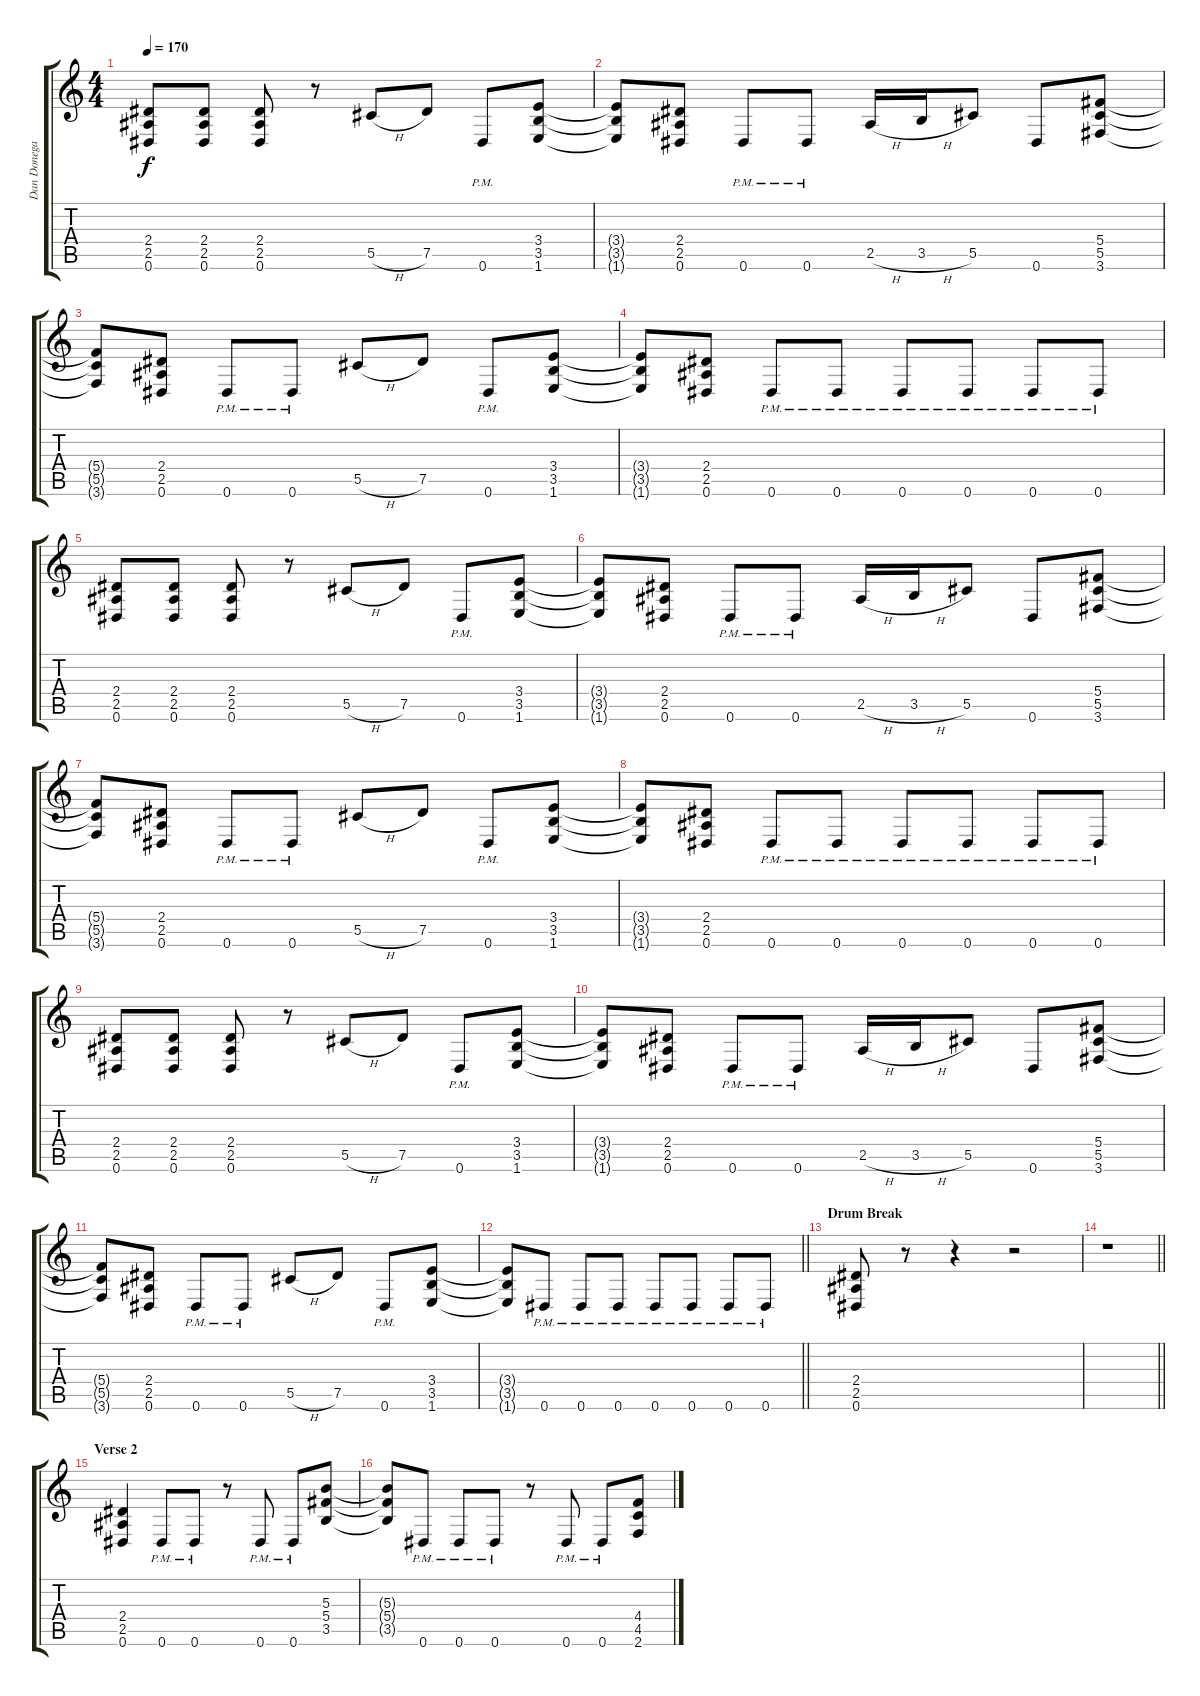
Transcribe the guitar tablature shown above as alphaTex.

\track ("Dan Donegan" "Dan Donega") {instrument overdrivenguitar}
\staff {score tabs}
\tuning (Eb4 Bb3 Gb3 Db3 Ab2 Eb2) {hide}
\ts (4 4)
\tempo 170
\clef g2
\ks c
(2.4 2.5 0.6).8{dy f} (2.4 2.5 0.6).8 (2.4 2.5 0.6).8 r.8 5.5{h}.8 7.5.8 0.6{pm}.8 (3.4 3.5 1.6).8 |
(3.4{t} 3.5{t} 1.6{t}).8 (2.4 2.5 0.6).8 0.6{pm}.8 0.6{pm}.8 2.5{h}.16 3.5{h}.16 5.5.8 0.6.8 (5.4 5.5 3.6).8 |
(5.4{t} 5.5{t} 3.6{t}).8 (2.4 2.5 0.6).8 0.6{pm}.8 0.6{pm}.8 5.5{h}.8 7.5.8 0.6{pm}.8 (3.4 3.5 1.6).8 |
(3.4{t} 3.5{t} 1.6{t}).8 (2.4 2.5 0.6).8 0.6{pm}.8 0.6{pm}.8 0.6{pm}.8 0.6{pm}.8 0.6{pm}.8 0.6{pm}.8 |
(2.4 2.5 0.6).8 (2.4 2.5 0.6).8 (2.4 2.5 0.6).8 r.8 5.5{h}.8 7.5.8 0.6{pm}.8 (3.4 3.5 1.6).8 |
(3.4{t} 3.5{t} 1.6{t}).8 (2.4 2.5 0.6).8 0.6{pm}.8 0.6{pm}.8 2.5{h}.16 3.5{h}.16 5.5.8 0.6.8 (5.4 5.5 3.6).8 |
(5.4{t} 5.5{t} 3.6{t}).8 (2.4 2.5 0.6).8 0.6{pm}.8 0.6{pm}.8 5.5{h}.8 7.5.8 0.6{pm}.8 (3.4 3.5 1.6).8 |
(3.4{t} 3.5{t} 1.6{t}).8 (2.4 2.5 0.6).8 0.6{pm}.8 0.6{pm}.8 0.6{pm}.8 0.6{pm}.8 0.6{pm}.8 0.6{pm}.8 |
(2.4 2.5 0.6).8 (2.4 2.5 0.6).8 (2.4 2.5 0.6).8 r.8 5.5{h}.8 7.5.8 0.6{pm}.8 (3.4 3.5 1.6).8 |
(3.4{t} 3.5{t} 1.6{t}).8 (2.4 2.5 0.6).8 0.6{pm}.8 0.6{pm}.8 2.5{h}.16 3.5{h}.16 5.5.8 0.6.8 (5.4 5.5 3.6).8 |
(5.4{t} 5.5{t} 3.6{t}).8 (2.4 2.5 0.6).8 0.6{pm}.8 0.6{pm}.8 5.5{h}.8 7.5.8 0.6{pm}.8 (3.4 3.5 1.6).8 |
\barLineRight lightlight
(3.4{t} 3.5{t} 1.6{t}).8 0.6{pm}.8 0.6{pm}.8 0.6{pm}.8 0.6{pm}.8 0.6{pm}.8 0.6{pm}.8 0.6{pm}.8 |
\section ("" "Drum Break")
(2.4 2.5 0.6).8 r.8 r.4 r.2 |
\barLineRight lightlight
r.1 |
\section ("" "Verse 2")
(2.4 2.5 0.6).4 0.6{pm}.8 0.6{pm}.8 r.8 0.6{pm}.8 0.6{pm}.8 (5.3 5.4 3.5).8 |
(5.3{t} 5.4{t} 3.5{t}).8 0.6{pm}.8 0.6{pm}.8 0.6{pm}.8 r.8 0.6{pm}.8 0.6{pm}.8 (4.4 4.5 2.6).8
